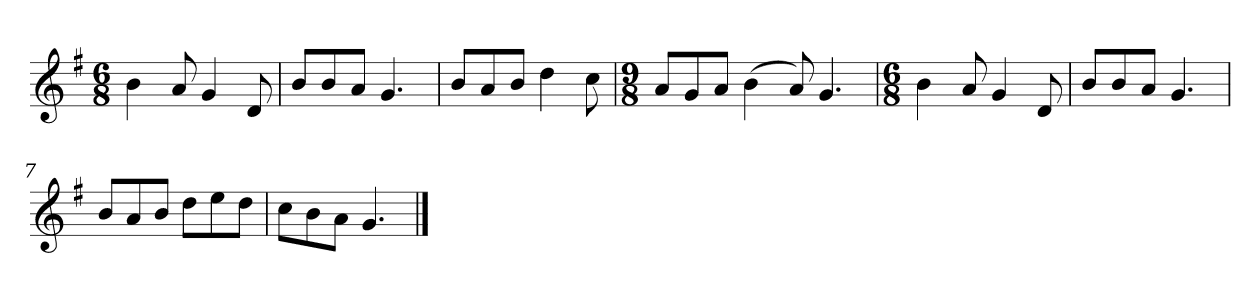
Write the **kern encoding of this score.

**kern
*part1
*staff1
*k[f#]
*M6/8
*MM120
=1
4b
8a
4g
8d
=2
8bL
8b
8aJ
4.g
=3
8bL
8a
8bJ
4dd
8cc
=4
*M9/8
8aL
8g
8aJ
(4b
8a)
4.g
=5
*M6/8
4b
8a
4g
8d
=6
8bL
8b
8aJ
4.g
=7
8bL
8a
8bJ
8ddL
8ee
8ddJ
=8
8ccL
8b
8aJ
4.g
==
*-
